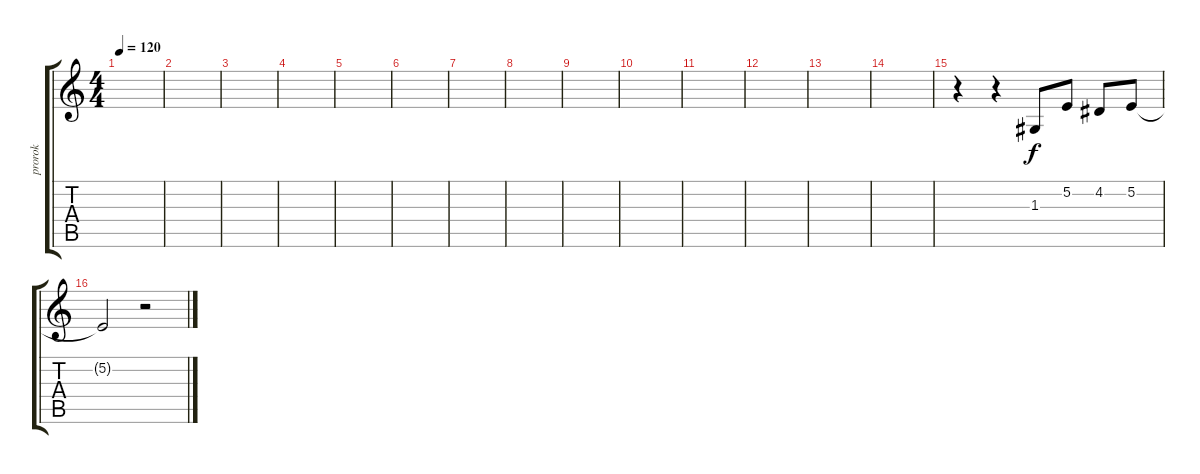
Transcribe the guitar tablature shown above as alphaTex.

\track ("prorok" "prorok") {instrument lead6voice}
\staff {score tabs}
\tuning (E4 B3 G3 D3 A2 E2) {hide}
\ts (4 4)
\tempo 120
\clef g2
\ks c
|
|
|
|
|
|
|
|
|
|
|
|
|
|
r.4 r.4 1.3.8 5.2.8 4.2.8 5.2.8 |
5.2{t}.2 r.2
